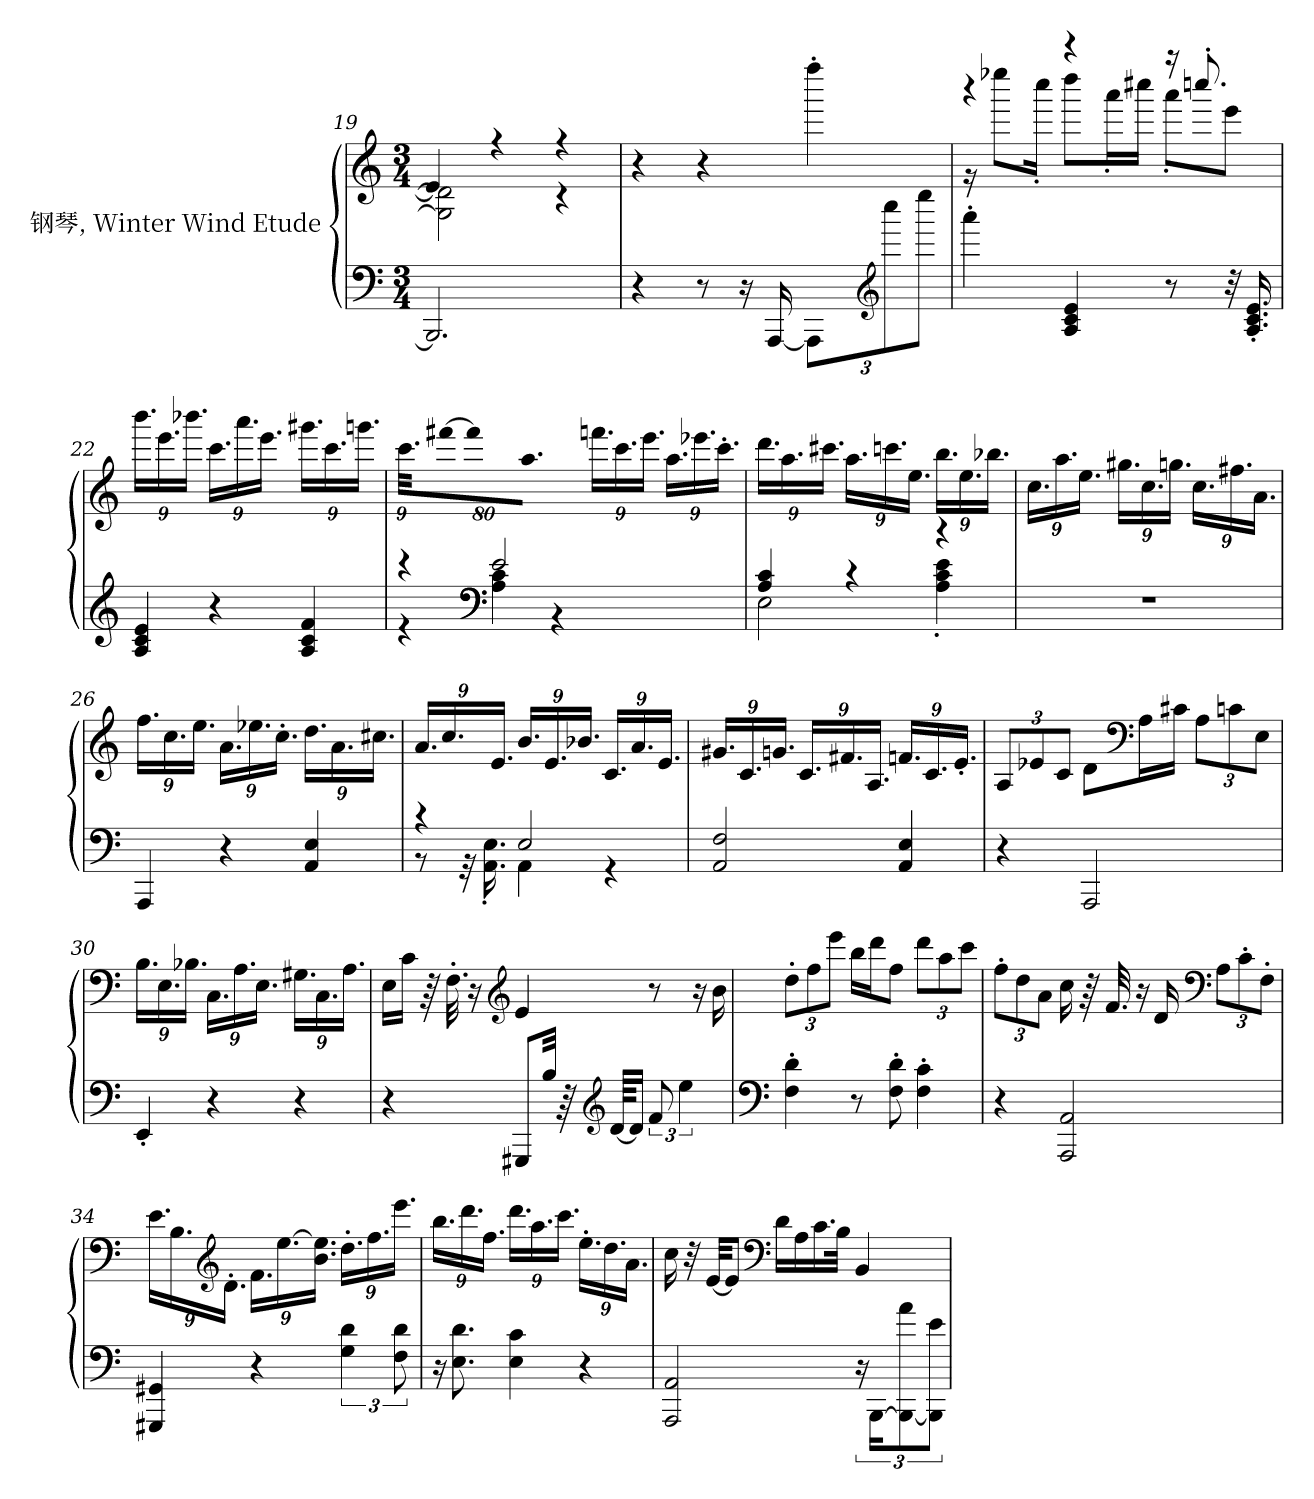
**kern	**kern
*part1	*part1
*staff2	*staff1
*I"钢琴, Winter Wind Etude	*
*clefF4	*clefG2
*k[]	*k[]
*M3/4	*M3/4
=19	=19
*	*^
2.BBB/]	4e/]	2G#\] 2d\]
.	4r	.
.	4r	4r
*	*v	*v
!!LO:LB:g=z
=20	=20
4r	4r
8r	4r
16r	.
[16AAA/	.
*Xbrackettup	*
12AAA\L]	4ffff'\
*clefG2	*
12cccc\	.
12eeee\J	.
=21	=21
*	*^
4aaa'\	4r	16r
.	.	8eeee-X\L
.	.	16cccc'\Jk
4A/ 4c/ 4e/	4r	8dddd\L
.	.	16aaa'\L
.	.	16cccc#X\JJ
8r	16r	8aaa'\L
.	8.ccccn'/	.
32r	.	8eee\J
16.A/' 16.c/' 16.e/'	.	.
*	*v	*v
=22	=22
*	*Xbrackettup
4A/ 4c/ 4e/	18.bbb\LL
.	18.eee\
.	18.bbb-X\JJ
4r	18.ccc\LL
.	18.aaa\
.	18.eee\JJ
4A/ 4c/ 4f/	18.ggg#X\LL
.	18.ccc\
.	18.gggn\JJ
!!LO:LB:g=z
=23	=23
*^	*
4r	4r	36.ccc\KKL
!	!	!LO:N:vis=8
.	.	[640%71fff#X\
!	!	!LO:N:vis=64
.	.	640%9fff#\KKL]
.	.	18.aa\JJ
*clefF4	*	*
2e/	4A\ 4c\	18.fffn\LL
.	.	18.ccc\
.	.	18.eee\JJ
.	4r	18.aa\LL
.	.	18.eee-X\
.	.	18.ccc'\JJ
=24	=24	=24
4A/ 4c/	2E\	18.ddd\LL
.	.	18.aa\
.	.	18.ccc#X\JJ
4r	.	18.aa\LL
.	.	18.cccn\
.	.	18.ee\JJ
4r	4A\' 4c\' 4e\'	18.bb\LL
.	.	18.ee\
.	.	18.bb-X\JJ
*v	*v	*
!!LO:LB:g=z
=25	=25
2.r	18.cc\LL
.	18.aa\
.	18.ee\JJ
.	18.gg#X\LL
.	18.cc\
.	18.ggn\JJ
.	18.cc\LL
.	18.ff#X\
.	18.a\JJ
=26	=26
4AAA/	18.ff\LL
.	18.cc\
.	18.ee\JJ
4r	18.a\LL
.	18.ee-X\
.	18.cc'\JJ
4AA/ 4E/	18.dd\LL
.	18.a\
.	18.cc#X\JJ
=27	=27
*^	*
4r	8r	18.a/LL
.	.	18.cc/
.	32r	.
.	16.AA\' 16.E\'	.
.	.	18.e/JJ
2E/	4AA\	18.b/LL
.	.	18.e/
.	.	18.b-X/JJ
.	4r	18.c/LL
.	.	18.a/
.	.	18.e/JJ
*v	*v	*
!!LO:LB:g=z
=28	=28
2AA/ 2F/	18.g#X/LL
.	18.c/
.	18.gn/JJ
.	18.c/LL
.	18.f#X/
.	18.A/JJ
4AA/ 4E/	18.fn/LL
.	18.c/
.	18.e'/JJ
=29	=29
4r	12A/L
.	12e-X/
.	12c/J
2AAA/	8d\L
*	*clefF4
.	16A\L
.	16c#X\JJ
.	12A\L
.	12cn\
.	12E\J
=30	=30
4EE'/	18.B\LL
.	18.E\
.	18.B-X\JJ
4r	18.C\LL
.	18.A\
.	18.E\JJ
4r	18.G#X\LL
.	18.C\
.	18.A\JJ
!!LO:PB:g=z
=31	=31
4r	16E\LL
.	16c\JJ
.	64r
.	32.F'\
.	16r
*	*clefG2
8GGG#X/L	4e/
32B/Jkk	.
64r	.
*clefG2	*
[64d/KKLL	.
16d/JJ]	.
*brackettup	*
12f/	8r
6ee\	.
.	16r
.	16b\
=32	=32
*clefF4	*
4F\' 4d\'	12dd'\L
.	12ff\
.	12eee\J
8r	16bb\LL
.	16ddd\J
8F\' 8d\'	8ff\J
4F\' 4c\'	12ddd\L
.	12aa\
.	12ccc\J
=33	=33
4r	12ff'\L
.	12dd\
.	12a\J
2AAA/ 2AA/	16cc\
.	64r
.	32.f/
.	16r
.	16d/
*	*clefF4
.	12A\L
.	12c'\
.	12F'\J
!!LO:LB:g=z
=34	=34
4GGG#X/ 4GG#X/	18.e\LL
.	18.B\
*	*clefG2
.	18.d'\JJ
4r	18.f\LL
.	[18.ee\
.	18.b\ 18.ee\]JJ
6G\ 6d\	18.dd'\LL
.	18.ff\
12F\ 12d\	18.eee\JJ
=35	=35
16r	18.bb\LL
8.E\ 8.d\	.
.	18.ddd\
.	18.ff\JJ
4E\ 4c\	18.ddd\LL
.	18.aa\
.	18.ccc\JJ
4r	18.ee'\LL
.	18.dd\
.	18.a\JJ
=36	=36
2AAA/ 2AA/	16cc\
.	32r
.	[32e/KKL
.	8e/J]
*	*clefF4
.	16d\LL
.	16A\
.	16.c\
.	32B\JJk
24r	4BB/
[24BBB\KL	.
12BBB\_ 12a\	.
12BBB\] 12e\J	.
=	=
*-	*-
